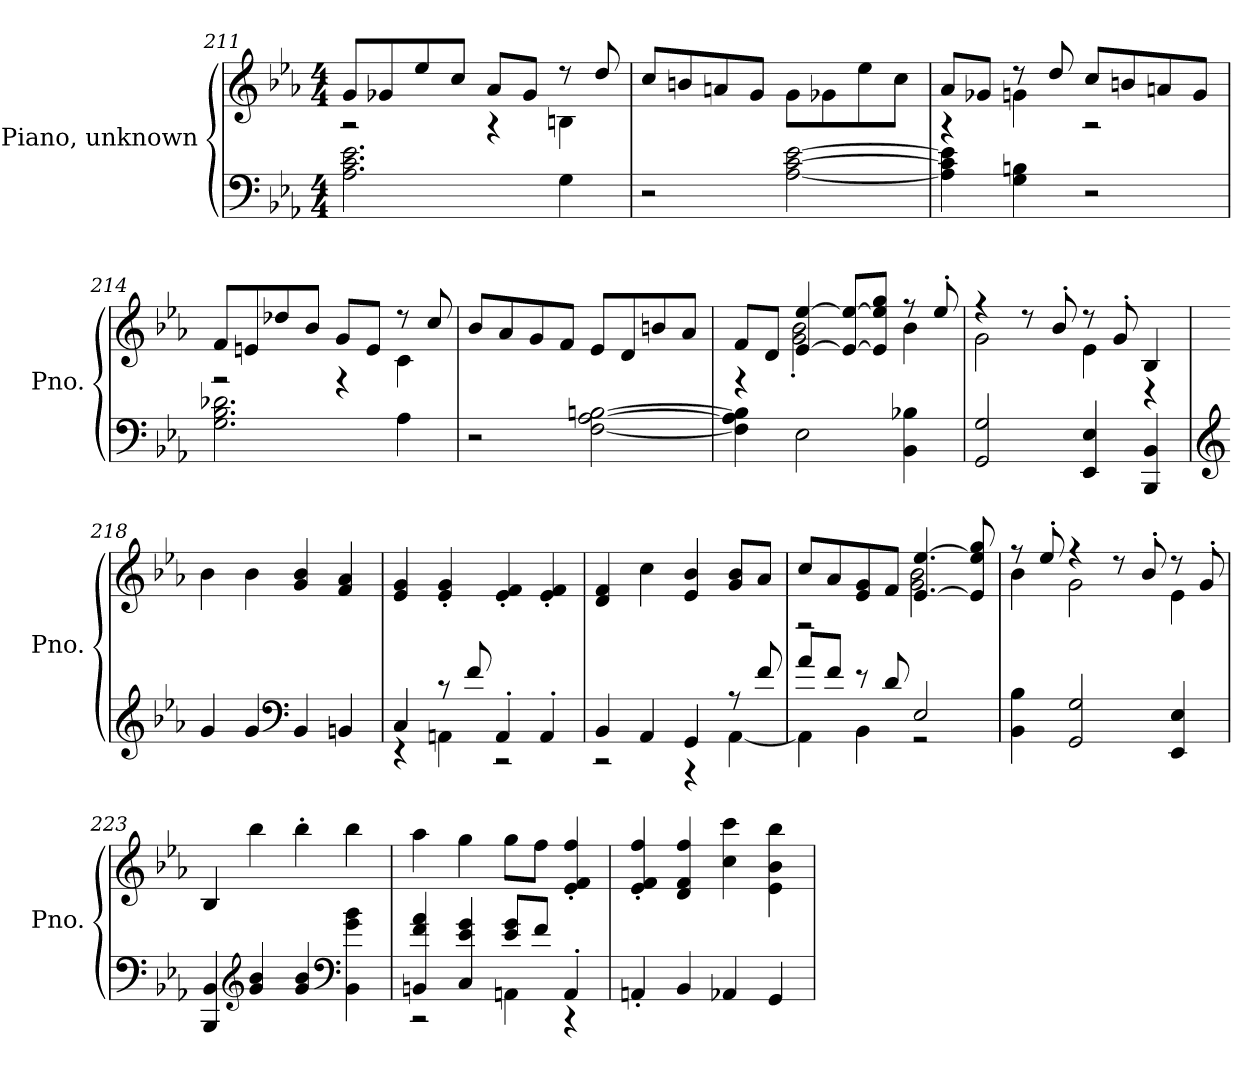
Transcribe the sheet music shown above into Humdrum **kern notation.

**kern	**kern
*part1	*part1
*staff2	*staff1
*I"Piano, unknown	*
*I'Pno.	*
*clefF4	*clefG2
*k[b-e-a-]	*k[b-e-a-]
*M4/4	*M4/4
=211	=211
*	*^
2.A-\ 2.c\ 2.e-\	8g/L	2r
.	8g-X/	.
.	8ee-/	.
.	8cc/J	.
.	8a-/L	4r
.	8g-/J	.
4G\	8r	4Bn\
.	8dd/	.
*	*v	*v
=212	=212
2r	8cc/L
.	8bn/
.	8an/
.	8g/J
[2A-\ [2c\ [2e-\	8g\L
.	8g-X\
.	8ee-\
.	8cc\J
!!LO:LB:g=z
=213	=213
*	*^
4A-\] 4c\] 4e-\]	8a-/L	4r
.	8g-X/J	.
4G\ 4Bn\	8r	4gn\
.	8dd/	.
2r	8cc/L	2r
.	8bn/	.
.	8an/	.
.	8g/J	.
=214	=214	=214
2.G\ 2.B-\ 2.d-X\	8f/L	2r
.	8en/	.
.	8dd-X/	.
.	8b-/J	.
.	8g/L	4r
.	8e/J	.
4A-\	8r	4c\
.	8cc/	.
*	*v	*v
=215	=215
2r	8b-/L
.	8a-/
.	8g/
.	8f/J
[2F\ [2A-\ [2Bn\	8e-/L
.	8d/
.	8bn/
.	8a-/J
=216	=216
*	*^
4F\] 4A-\] 4B\]	8f/L	4r
.	8d/J	.
2E-\	[4e-/ [4ee-/	2g\' 2b-\'
.	8e-/_ 8ee-/_L	.
.	8e-/] 8ee-/] 8gg/J	.
4BB-\ 4B-X\	8r	4b-\
.	8ee-'/	.
!!LO:LB:g=z	!!
=217	=217	=217
2GG/ 2G/	4r	2g\
.	8r	.
.	8b-'/	.
4EE-/ 4E-/	8r	4e-\
.	8g'/	.
4BBB-/ 4BB-/	4B-/	4r
*	*v	*v
=218	=218
*clefG2	*
4g/	4b-\
4g/	4b-\
*clefF4	*
4BB-/	4g/ 4b-/
4BBn/	4f/ 4a-/
=219	=219
*^	*
4C/	4r	4e-/ 4g/
8r	4AAn\	4e-/' 4g/'
8f/	.	.
4AA'/	2r	4e-/' 4f/'
4AA'/	.	4e-/' 4f/'
=220	=220	=220
4BB-/	2r	4d/ 4f/
4AA-/	.	4cc\
4GG/	4r	4e-/ 4b-/
8r	[4AA-\	8g/ 8b-/L
8f/	.	8a-/J
=221	=221	=221
*	*	*^
8a-/L	4AA-\]	8cc/L	2r
8f/J	.	8a-/	.
8r	4BB-\	8e-/ 8g/	.
8d/	.	8f/J	.
2E-/	2r	[4.e-/ [4.ee-/	2g\ 2b-\
.	.	8e-/] 8ee-/] 8gg/	.
*v	*v	*	*
!!LO:LB:g=z	!!
=222	=222	=222
4BB-\ 4B-\	8r	4b-\
.	8ee-'/	.
2GG/ 2G/	4r	2g\
.	8r	.
.	8b-'/	.
4EE-/ 4E-/	8r	4e-\
.	8g'/	.
*	*v	*v
=223	=223
4BBB-/ 4BB-/	4B-/
*clefG2	*
4g/ 4b-/	4bb-\
4g/ 4b-/	4bb-'\
*clefF4	*
4BB-\ 4g\ 4b-\	4bb-\
=224	=224
*^	*
4BBn/ 4f/ 4a-/	2r	4aa-\
4C/ 4e-/ 4g/	.	4gg\
8e-/ 8g/L	4AAn\	8gg\L
8f/J	.	8ff\J
4AA'/	4r	4e-/' 4f/' 4ff/'
*v	*v	*
=225	=225
4AAn'/	4e-/' 4f/' 4ff/'
4BB-/	4d/ 4f/ 4ff/
4AA-X/	4cc\ 4ccc\
4GG/	4e-\ 4b-\ 4bb-\
=	=
*-	*-
